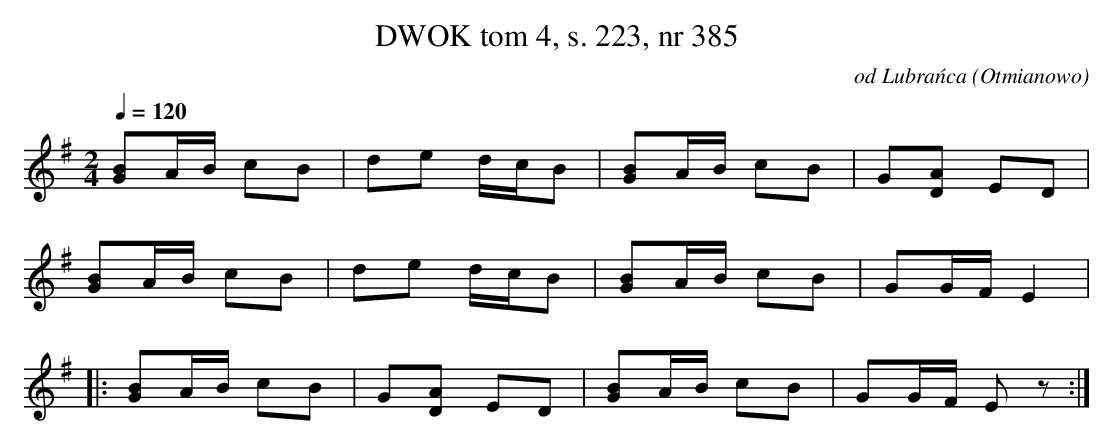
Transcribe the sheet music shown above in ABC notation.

X:1
T: DWOK tom 4, s. 223, nr 385
O:od Lubrańca (Otmianowo)
L:1/8
M:2/4
K:G
Q:1/4=120
[GB]A/B/ cB|de d/c/B|[BG]A/B/ cB|G[AD] ED|
[GB]A/B/ cB|de d/c/B|[BG]A/B/ cB|GG/F/ E2|
|:[BG]A/B/ cB|G[AD] ED|[GB]A/B/ cB|GG/F/ Ez:|
